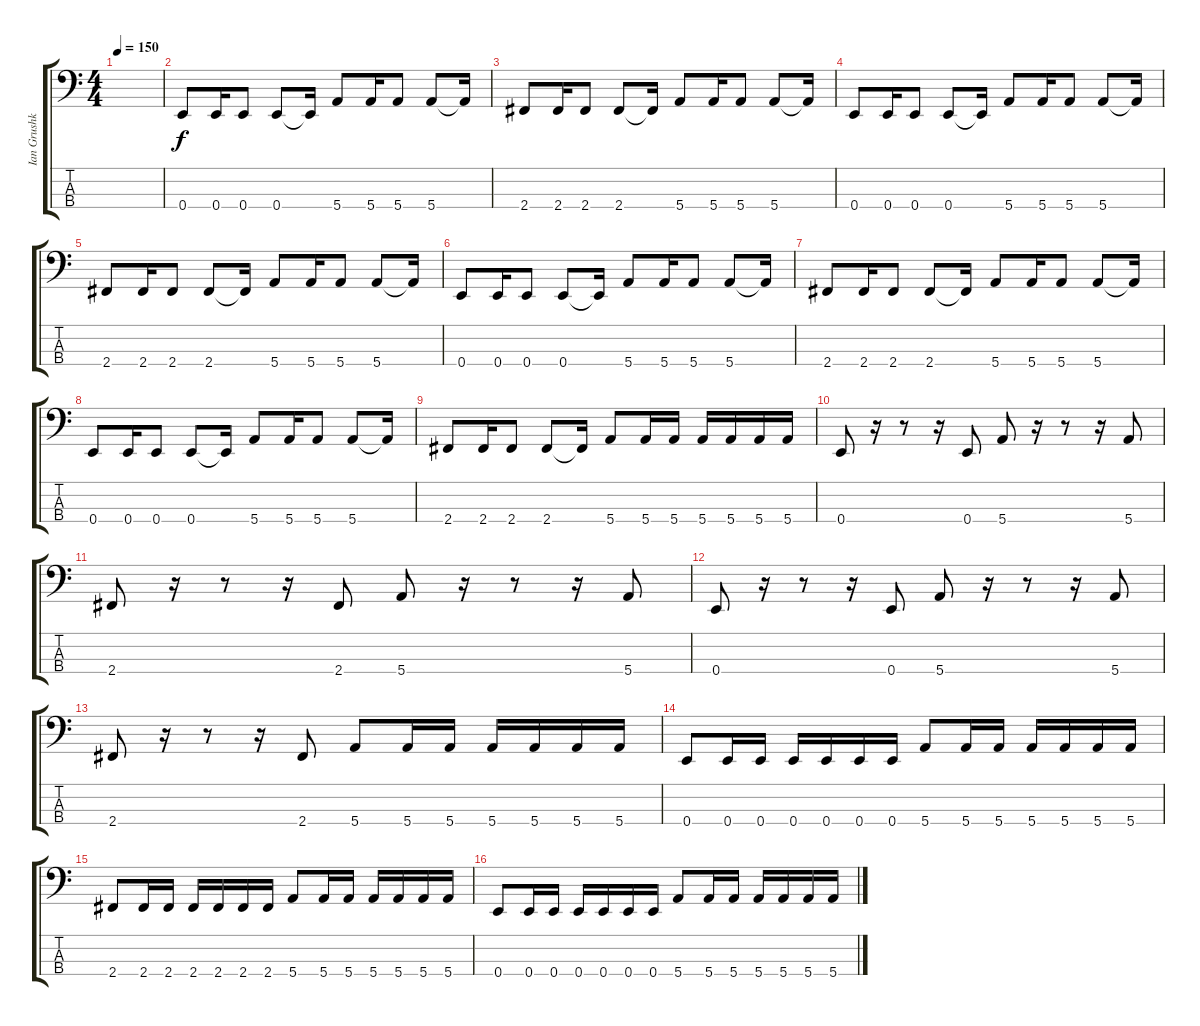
\track ("Ian Grushka - Bass" "Ian Grushk") {instrument electricbassfinger}
\staff {score tabs}
\tuning (G2 D2 A1 E1) {hide}
\ts (4 4)
\tempo 150
\clef f4
\ks c
|
0.4.8 0.4.16 0.4.8 0.4.8 0.4{t}.16 5.4.8 5.4.16 5.4.8 5.4.8 5.4{t}.16 |
2.4.8 2.4.16 2.4.8 2.4.8 2.4{t}.16 5.4.8 5.4.16 5.4.8 5.4.8 5.4{t}.16 |
0.4.8 0.4.16 0.4.8 0.4.8 0.4{t}.16 5.4.8 5.4.16 5.4.8 5.4.8 5.4{t}.16 |
2.4.8 2.4.16 2.4.8 2.4.8 2.4{t}.16 5.4.8 5.4.16 5.4.8 5.4.8 5.4{t}.16 |
0.4.8 0.4.16 0.4.8 0.4.8 0.4{t}.16 5.4.8 5.4.16 5.4.8 5.4.8 5.4{t}.16 |
2.4.8 2.4.16 2.4.8 2.4.8 2.4{t}.16 5.4.8 5.4.16 5.4.8 5.4.8 5.4{t}.16 |
0.4.8 0.4.16 0.4.8 0.4.8 0.4{t}.16 5.4.8 5.4.16 5.4.8 5.4.8 5.4{t}.16 |
2.4.8 2.4.16 2.4.8 2.4.8 2.4{t}.16 5.4.8 5.4.16 5.4.16 5.4.16 5.4.16 5.4.16 5.4.16 |
0.4.8 r.16 r.8 r.16 0.4.8 5.4.8 r.16 r.8 r.16 5.4.8 |
2.4.8 r.16 r.8 r.16 2.4.8 5.4.8 r.16 r.8 r.16 5.4.8 |
0.4.8 r.16 r.8 r.16 0.4.8 5.4.8 r.16 r.8 r.16 5.4.8 |
2.4.8 r.16 r.8 r.16 2.4.8 5.4.8 5.4.16 5.4.16 5.4.16 5.4.16 5.4.16 5.4.16 |
0.4.8 0.4.16 0.4.16 0.4.16 0.4.16 0.4.16 0.4.16 5.4.8 5.4.16 5.4.16 5.4.16 5.4.16 5.4.16 5.4.16 |
2.4.8 2.4.16 2.4.16 2.4.16 2.4.16 2.4.16 2.4.16 5.4.8 5.4.16 5.4.16 5.4.16 5.4.16 5.4.16 5.4.16 |
0.4.8 0.4.16 0.4.16 0.4.16 0.4.16 0.4.16 0.4.16 5.4.8 5.4.16 5.4.16 5.4.16 5.4.16 5.4.16 5.4.16
